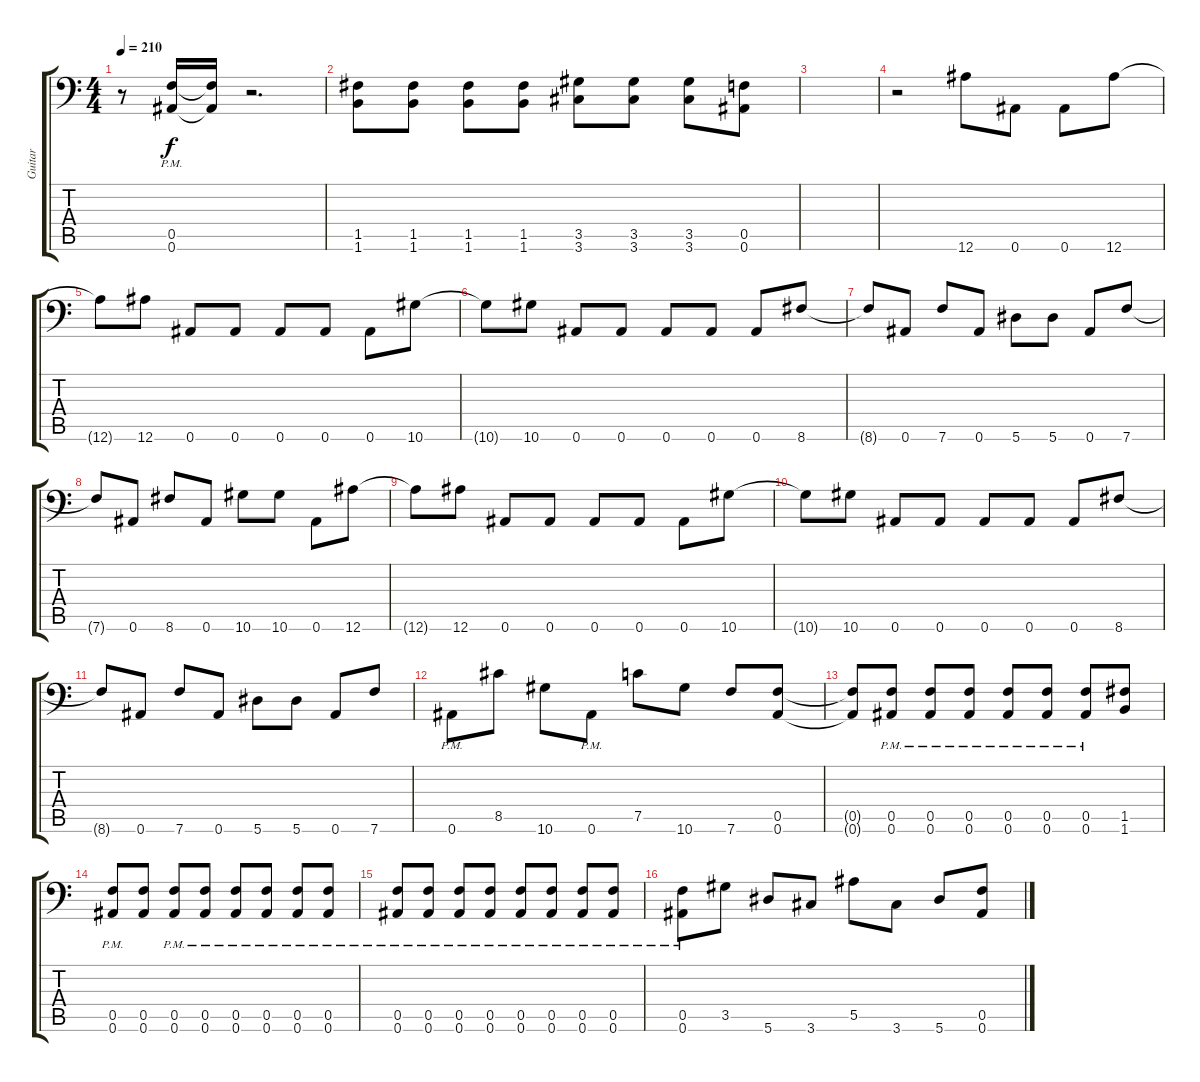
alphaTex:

\track ("Guitar" "Guitar") {instrument distortionguitar}
\staff {score tabs}
\tuning (C4 G3 Eb3 Bb2 F2 Bb1) {hide}
\ts (4 4)
\tempo 210
\clef f4
\ks c
r.8{dy f} (0.5{pm} 0.6{pm}).16 (0.5{t} 0.6{t}).16 r.2{d} |
(1.5 1.6).8 (1.5 1.6).8 (1.5 1.6).8 (1.5 1.6).8 (3.5 3.6).8 (3.5 3.6).8 (3.5 3.6).8 (0.5 0.6).8 |
|
r.2 12.6.8 0.6.8 0.6.8 12.6.8 |
12.6{t}.8 12.6.8 0.6.8 0.6.8 0.6.8 0.6.8 0.6.8 10.6.8 |
10.6{t}.8 10.6.8 0.6.8 0.6.8 0.6.8 0.6.8 0.6.8 8.6.8 |
8.6{t}.8 0.6.8 7.6.8 0.6.8 5.6.8 5.6.8 0.6.8 7.6.8 |
7.6{t}.8 0.6.8 8.6.8 0.6.8 10.6.8 10.6.8 0.6.8 12.6.8 |
12.6{t}.8 12.6.8 0.6.8 0.6.8 0.6.8 0.6.8 0.6.8 10.6.8 |
10.6{t}.8 10.6.8 0.6.8 0.6.8 0.6.8 0.6.8 0.6.8 8.6.8 |
8.6{t}.8 0.6.8 7.6.8 0.6.8 5.6.8 5.6.8 0.6.8 7.6.8 |
0.6{pm}.8 8.5.8 10.6.8 0.6{pm}.8 7.5.8 10.6.8 7.6.8 (0.5 0.6).8 |
(0.5{t} 0.6{t}).8 (0.5{pm} 0.6{pm}).8 (0.5{pm} 0.6{pm}).8 (0.5{pm} 0.6{pm}).8 (0.5{pm} 0.6{pm}).8 (0.5{pm} 0.6{pm}).8 (0.5{pm} 0.6{pm}).8 (1.5 1.6).8 |
(0.5{pm} 0.6{pm}).8 (0.5 0.6).8 (0.5{pm} 0.6{pm}).8 (0.5{pm} 0.6{pm}).8 (0.5{pm} 0.6{pm}).8 (0.5{pm} 0.6{pm}).8 (0.5{pm} 0.6{pm}).8 (0.5{pm} 0.6{pm}).8 |
(0.5{pm} 0.6{pm}).8 (0.5{pm} 0.6{pm}).8 (0.5{pm} 0.6{pm}).8 (0.5{pm} 0.6{pm}).8 (0.5{pm} 0.6{pm}).8 (0.5{pm} 0.6{pm}).8 (0.5{pm} 0.6{pm}).8 (0.5{pm} 0.6{pm}).8 |
(0.5{pm} 0.6{pm}).8 3.5.8 5.6.8 3.6.8 5.5.8 3.6.8 5.6.8 (0.5 0.6).8
